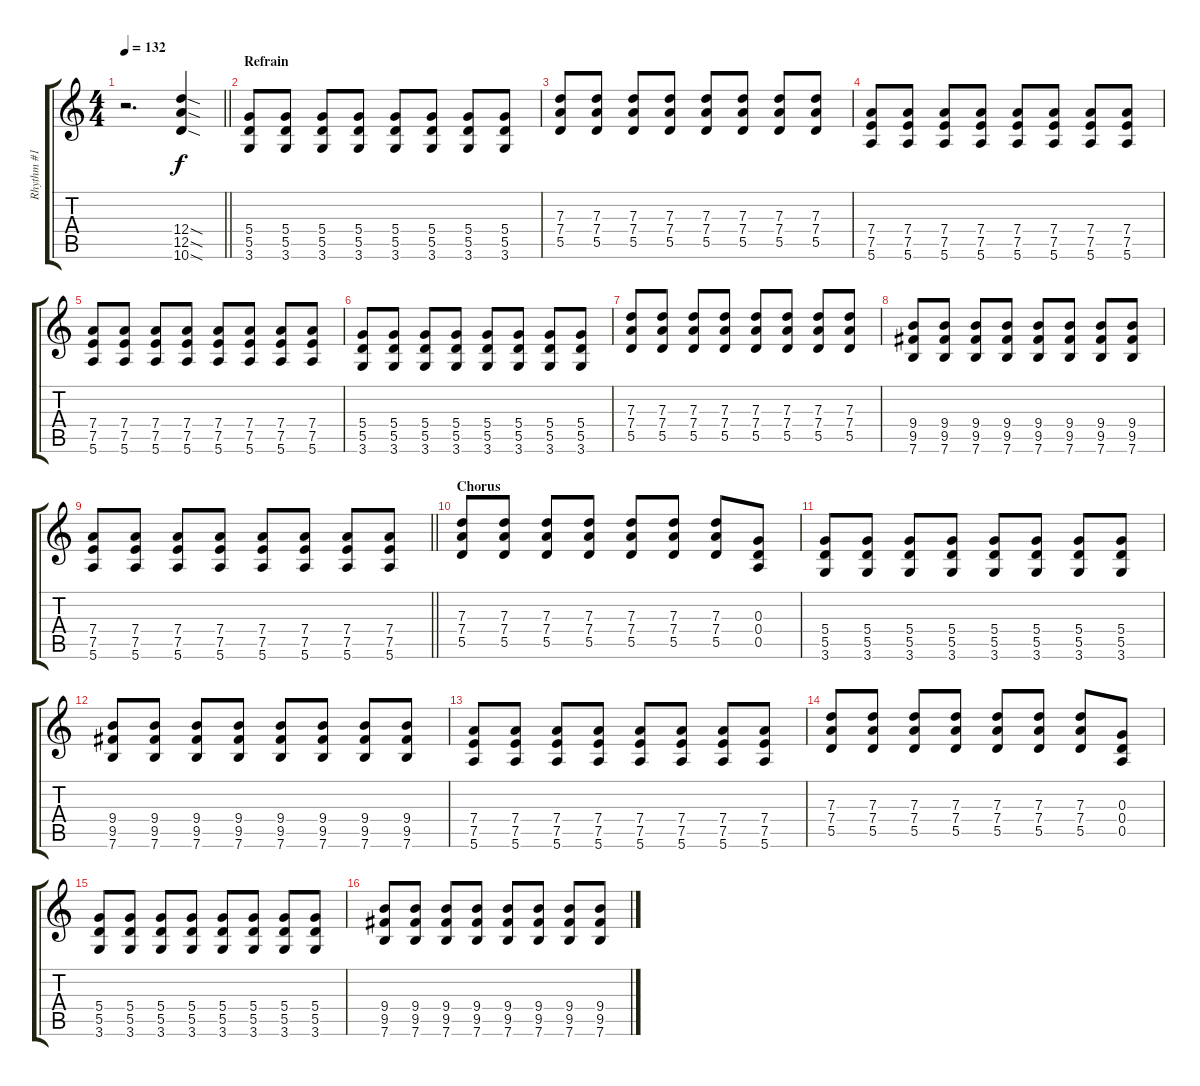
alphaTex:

\track ("Rhythm #1" "Rhythm #1") {instrument overdrivenguitar}
\staff {score tabs}
\tuning (E4 B3 G3 D3 A2 E2) {hide}
\ts (4 4)
\tempo 132
\clef g2
\barLineRight lightlight
\ks c
r.2{d dy f} (12.4{sod} 12.5{sod} 10.6{sod}).4 |
\section ("" "Refrain")
(5.4 5.5 3.6).8 (5.4 5.5 3.6).8 (5.4 5.5 3.6).8 (5.4 5.5 3.6).8 (5.4 5.5 3.6).8 (5.4 5.5 3.6).8 (5.4 5.5 3.6).8 (5.4 5.5 3.6).8 |
(7.3 7.4 5.5).8 (7.3 7.4 5.5).8 (7.3 7.4 5.5).8 (7.3 7.4 5.5).8 (7.3 7.4 5.5).8 (7.3 7.4 5.5).8 (7.3 7.4 5.5).8 (7.3 7.4 5.5).8 |
(7.4 7.5 5.6).8 (7.4 7.5 5.6).8 (7.4 7.5 5.6).8 (7.4 7.5 5.6).8 (7.4 7.5 5.6).8 (7.4 7.5 5.6).8 (7.4 7.5 5.6).8 (7.4 7.5 5.6).8 |
(7.4 7.5 5.6).8 (7.4 7.5 5.6).8 (7.4 7.5 5.6).8 (7.4 7.5 5.6).8 (7.4 7.5 5.6).8 (7.4 7.5 5.6).8 (7.4 7.5 5.6).8 (7.4 7.5 5.6).8 |
(5.4 5.5 3.6).8 (5.4 5.5 3.6).8 (5.4 5.5 3.6).8 (5.4 5.5 3.6).8 (5.4 5.5 3.6).8 (5.4 5.5 3.6).8 (5.4 5.5 3.6).8 (5.4 5.5 3.6).8 |
(7.3 7.4 5.5).8 (7.3 7.4 5.5).8 (7.3 7.4 5.5).8 (7.3 7.4 5.5).8 (7.3 7.4 5.5).8 (7.3 7.4 5.5).8 (7.3 7.4 5.5).8 (7.3 7.4 5.5).8 |
(9.4 9.5 7.6).8 (9.4 9.5 7.6).8 (9.4 9.5 7.6).8 (9.4 9.5 7.6).8 (9.4 9.5 7.6).8 (9.4 9.5 7.6).8 (9.4 9.5 7.6).8 (9.4 9.5 7.6).8 |
\barLineRight lightlight
(7.4 7.5 5.6).8 (7.4 7.5 5.6).8 (7.4 7.5 5.6).8 (7.4 7.5 5.6).8 (7.4 7.5 5.6).8 (7.4 7.5 5.6).8 (7.4 7.5 5.6).8 (7.4 7.5 5.6).8 |
\section ("" "Chorus")
(7.3 7.4 5.5).8 (7.3 7.4 5.5).8 (7.3 7.4 5.5).8 (7.3 7.4 5.5).8 (7.3 7.4 5.5).8 (7.3 7.4 5.5).8 (7.3 7.4 5.5).8 (0.3 0.4 0.5).8 |
(5.4 5.5 3.6).8 (5.4 5.5 3.6).8 (5.4 5.5 3.6).8 (5.4 5.5 3.6).8 (5.4 5.5 3.6).8 (5.4 5.5 3.6).8 (5.4 5.5 3.6).8 (5.4 5.5 3.6).8 |
(9.4 9.5 7.6).8 (9.4 9.5 7.6).8 (9.4 9.5 7.6).8 (9.4 9.5 7.6).8 (9.4 9.5 7.6).8 (9.4 9.5 7.6).8 (9.4 9.5 7.6).8 (9.4 9.5 7.6).8 |
(7.4 7.5 5.6).8 (7.4 7.5 5.6).8 (7.4 7.5 5.6).8 (7.4 7.5 5.6).8 (7.4 7.5 5.6).8 (7.4 7.5 5.6).8 (7.4 7.5 5.6).8 (7.4 7.5 5.6).8 |
(7.3 7.4 5.5).8 (7.3 7.4 5.5).8 (7.3 7.4 5.5).8 (7.3 7.4 5.5).8 (7.3 7.4 5.5).8 (7.3 7.4 5.5).8 (7.3 7.4 5.5).8 (0.3 0.4 0.5).8 |
(5.4 5.5 3.6).8 (5.4 5.5 3.6).8 (5.4 5.5 3.6).8 (5.4 5.5 3.6).8 (5.4 5.5 3.6).8 (5.4 5.5 3.6).8 (5.4 5.5 3.6).8 (5.4 5.5 3.6).8 |
(9.4 9.5 7.6).8 (9.4 9.5 7.6).8 (9.4 9.5 7.6).8 (9.4 9.5 7.6).8 (9.4 9.5 7.6).8 (9.4 9.5 7.6).8 (9.4 9.5 7.6).8 (9.4 9.5 7.6).8
